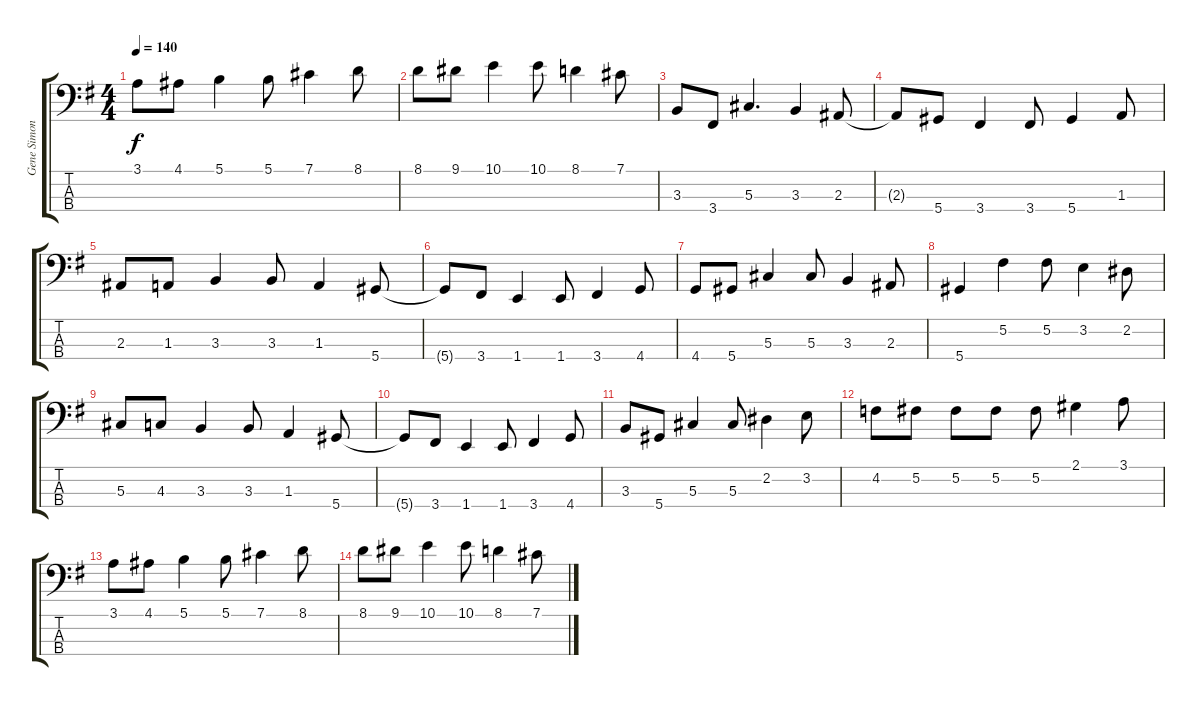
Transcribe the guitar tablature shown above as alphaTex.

\track ("Gene Simons" "Gene Simon") {instrument electricbasspick}
\staff {score tabs}
\tuning (Gb2 Db2 Ab1 Eb1) {hide}
\ts (4 4)
\tempo 140
\clef f4
\ks g
3.1.8{dy f} 4.1.8 5.1.4 5.1.8 7.1.4 8.1.8 |
8.1.8 9.1.8 10.1.4 10.1.8 8.1.4 7.1.8 |
3.3.8 3.4.8 5.3.4{d} 3.3.4 2.3.8 |
2.3{t}.8 5.4.8 3.4.4 3.4.8 5.4.4 1.3.8 |
2.3.8 1.3.8 3.3.4 3.3.8 1.3.4 5.4.8 |
5.4{t}.8 3.4.8 1.4.4 1.4.8 3.4.4 4.4.8 |
4.4.8{volume 4} 5.4.8 5.3.4 5.3.8 3.3.4 2.3.8 |
5.4.4 5.2.4 5.2.8 3.2.4 2.2.8 |
5.3.8 4.3.8 3.3.4 3.3.8 1.3.4 5.4.8 |
5.4{t}.8 3.4.8 1.4.4 1.4.8 3.4.4 4.4.8 |
3.3.8{volume 0} 5.4.8 5.3.4 5.3.8 2.2.4 3.2.8 |
4.2.8 5.2.8 5.2.8 5.2.8 5.2.8 2.1.4 3.1.8 |
3.1.8 4.1.8 5.1.4 5.1.8 7.1.4 8.1.8 |
8.1.8 9.1.8 10.1.4 10.1.8 8.1.4 7.1.8
